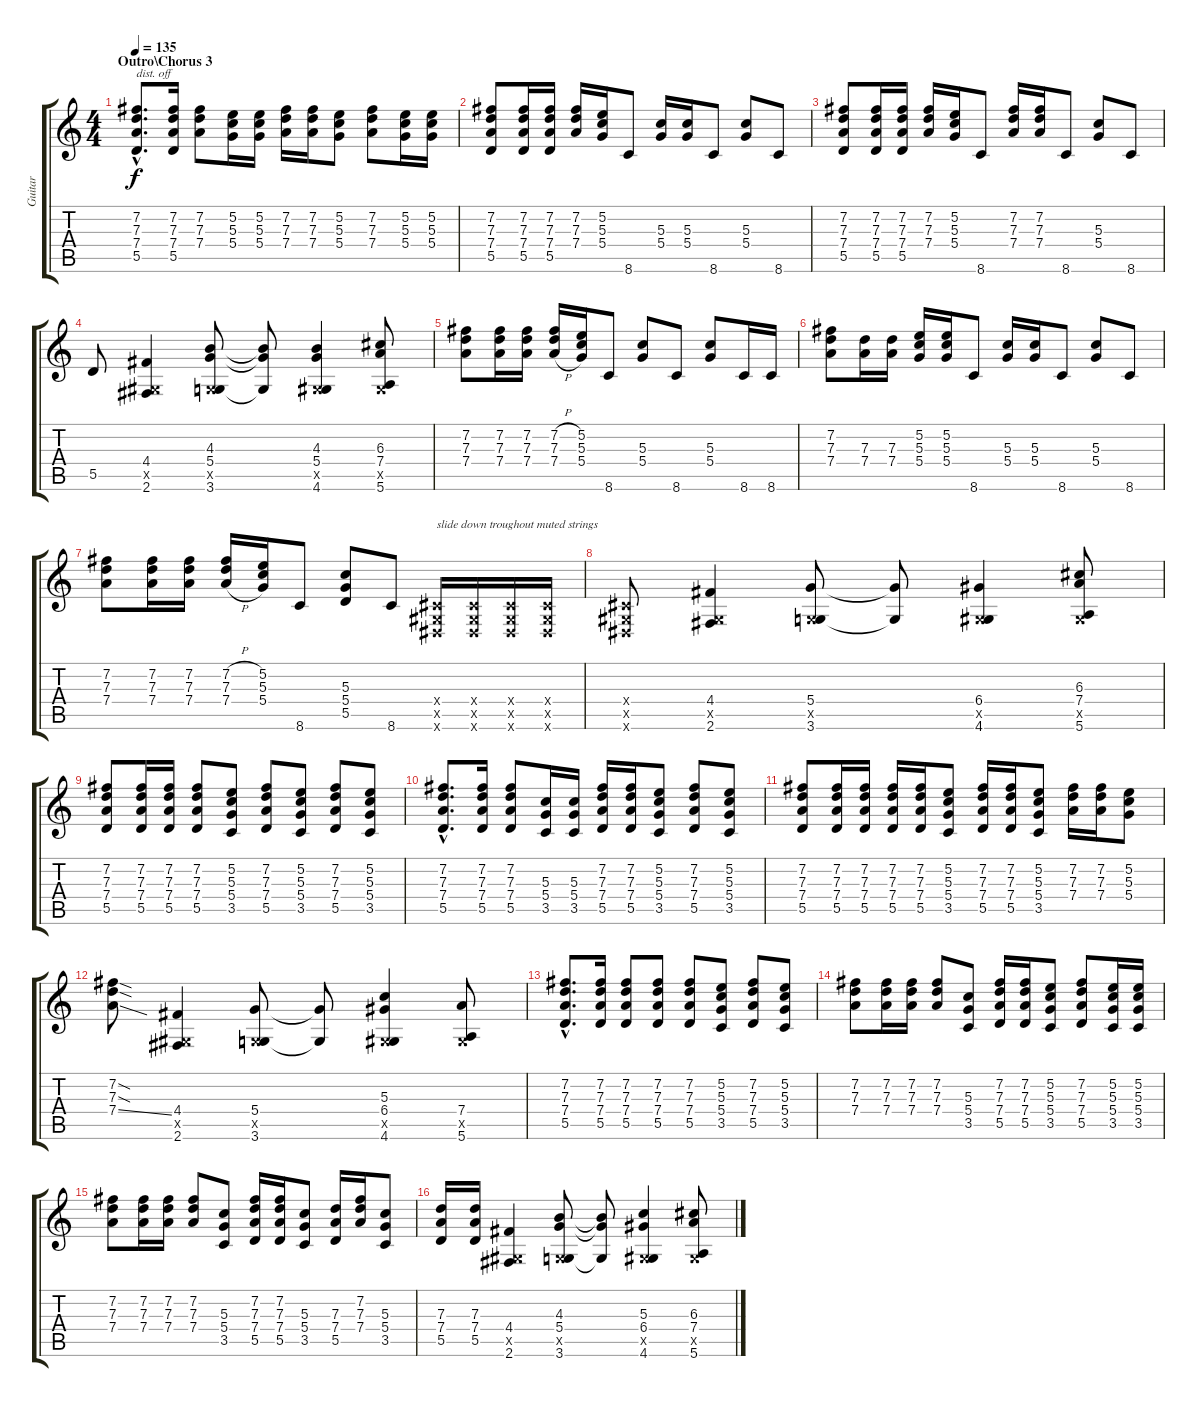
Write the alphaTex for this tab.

\track ("Guitar" "Guitar") {instrument electricguitarclean}
\staff {score tabs}
\tuning (E4 B3 G3 D3 A2 E2) {hide}
\ts (4 4)
\section ("" "Outro\\Chorus 3")
\tempo 135
\clef g2
\ks c
(7.2{hac} 7.3{hac} 7.4{hac} 5.5{hac}).8{d txt "dist. off" dy f instrument electricguitarclean} (7.2 7.3 7.4 5.5).16 (7.2 7.3 7.4).8 (5.2 5.3 5.4).16 (5.2 5.3 5.4).16 (7.2 7.3 7.4).16 (7.2 7.3 7.4).16 (5.2 5.3 5.4).8 (7.2 7.3 7.4).8 (5.2 5.3 5.4).16 (5.2 5.3 5.4).16 |
(7.2 7.3 7.4 5.5).8 (7.2 7.3 7.4 5.5).16 (7.2 7.3 7.4 5.5).16 (7.2 7.3 7.4).16 (5.2 5.3 5.4).16 8.6.8 (5.3 5.4).16 (5.3 5.4).16 8.6.8 (5.3 5.4).8 8.6.8 |
(7.2 7.3 7.4 5.5).8 (7.2 7.3 7.4 5.5).16 (7.2 7.3 7.4 5.5).16 (7.2 7.3 7.4).16 (5.2 5.3 5.4).16 8.6.8 (7.2 7.3 7.4).16 (7.2 7.3 7.4).16 8.6.8 (5.3 5.4).8 8.6.8 |
5.5.8 (4.4 -1.5{x} 2.6).4 (4.3 5.4 -1.5{x} 3.6).8 (4.3{t} 5.4{t} 3.6{t}).8 (4.3 5.4 -1.5{x} 4.6).4 (6.3 7.4 -1.5{x} 5.6).8 |
(7.2 7.3 7.4).8 (7.2 7.3 7.4).16 (7.2 7.3 7.4).16 (7.2{h} 7.3{h} 7.4{h}).16 (5.2 5.3 5.4).16 8.6.8 (5.3 5.4).8 8.6.8 (5.3 5.4).8 8.6.16 8.6.16 |
(7.2 7.3 7.4).8 (7.3 7.4).16 (7.3 7.4).16 (5.2 5.3 5.4).16 (5.2 5.3 5.4).16 8.6.8 (5.3 5.4).16 (5.3 5.4).16 8.6.8 (5.3 5.4).8 8.6.8 |
(7.2 7.3 7.4).8 (7.2 7.3 7.4).16 (7.2 7.3 7.4).16 (7.2{h} 7.3{h} 7.4{h}).16 (5.2 5.3 5.4).16 8.6.8 (5.3 5.4 5.5).8 8.6.8 (-1.4{x} -1.5{x} -1.6{x}).16{txt "slide down troughout muted strings"} (-1.4{x} -1.5{x} -1.6{x}).16 (-1.4{x} -1.5{x} -1.6{x}).16 (-1.4{x} -1.5{x} -1.6{x}).16 |
(-1.4{x} -1.5{x} -1.6{x}).8 (4.4 -1.5{x} 2.6).4 (5.4 -1.5{x} 3.6).8 (5.4{t} 3.6{t}).8 (6.4 -1.5{x} 4.6).4 (6.3 7.4 -1.5{x} 5.6).8 |
(7.2 7.3 7.4 5.5).8 (7.2 7.3 7.4 5.5).16 (7.2 7.3 7.4 5.5).16 (7.2 7.3 7.4 5.5).8 (5.2 5.3 5.4 3.5).8 (7.2 7.3 7.4 5.5).8 (5.2 5.3 5.4 3.5).8 (7.2 7.3 7.4 5.5).8 (5.2 5.3 5.4 3.5).8 |
(7.2{hac} 7.3{hac} 7.4{hac} 5.5{hac}).8{d} (7.2 7.3 7.4 5.5).16 (7.2 7.3 7.4 5.5).8 (5.3 5.4 3.5).16 (5.3 5.4 3.5).16 (7.2 7.3 7.4 5.5).16 (7.2 7.3 7.4 5.5).16 (5.2 5.3 5.4 3.5).8 (7.2 7.3 7.4 5.5).8 (5.2 5.3 5.4 3.5).8 |
(7.2 7.3 7.4 5.5).8 (7.2 7.3 7.4 5.5).16 (7.2 7.3 7.4 5.5).16 (7.2 7.3 7.4 5.5).16 (7.2 7.3 7.4 5.5).16 (5.2 5.3 5.4 3.5).8 (7.2 7.3 7.4 5.5).16 (7.2 7.3 7.4 5.5).16 (5.2 5.3 5.4 3.5).8 (7.2 7.3 7.4).16 (7.2 7.3 7.4).16 (5.2 5.3 5.4).8 |
(7.2{sod} 7.3{sod} 7.4{ss}).8 (4.4 -1.5{x} 2.6).4 (5.4 -1.5{x} 3.6).8 (5.4{t} 3.6{t}).8 (5.3 6.4 -1.5{x} 4.6).4 (7.4 -1.5{x} 5.6).8 |
(7.2{hac} 7.3{hac} 7.4{hac} 5.5{hac}).8{d} (7.2 7.3 7.4 5.5).16 (7.2 7.3 7.4 5.5).8 (7.2 7.3 7.4 5.5).8 (7.2 7.3 7.4 5.5).8 (5.2 5.3 5.4 3.5).8 (7.2 7.3 7.4 5.5).8 (5.2 5.3 5.4 3.5).8 |
(7.2 7.3 7.4).8 (7.2 7.3 7.4).16 (7.2 7.3 7.4).16 (7.2 7.3 7.4).8 (5.3 5.4 3.5).8 (7.2 7.3 7.4 5.5).16 (7.2 7.3 7.4 5.5).16 (5.2 5.3 5.4 3.5).8 (7.2 7.3 7.4 5.5).8 (5.2 5.3 5.4 3.5).16 (5.2 5.3 5.4 3.5).16 |
(7.2 7.3 7.4).8 (7.2 7.3 7.4).16 (7.2 7.3 7.4).16 (7.2 7.3 7.4).8 (5.3 5.4 3.5).8 (7.2 7.3 7.4 5.5).16 (7.2 7.3 7.4 5.5).16 (5.3 5.4 3.5).8 (7.3 7.4 5.5).16 (7.2 7.3 7.4).16 (5.3 5.4 3.5).8 |
(7.3 7.4 5.5).16 (7.3 7.4 5.5).16 (4.4 -1.5{x} 2.6).4 (4.3 5.4 -1.5{x} 3.6).8 (4.3{t} 5.4{t} 3.6{t}).8 (5.3 6.4 -1.5{x} 4.6).4 (6.3 7.4 -1.5{x} 5.6).8
